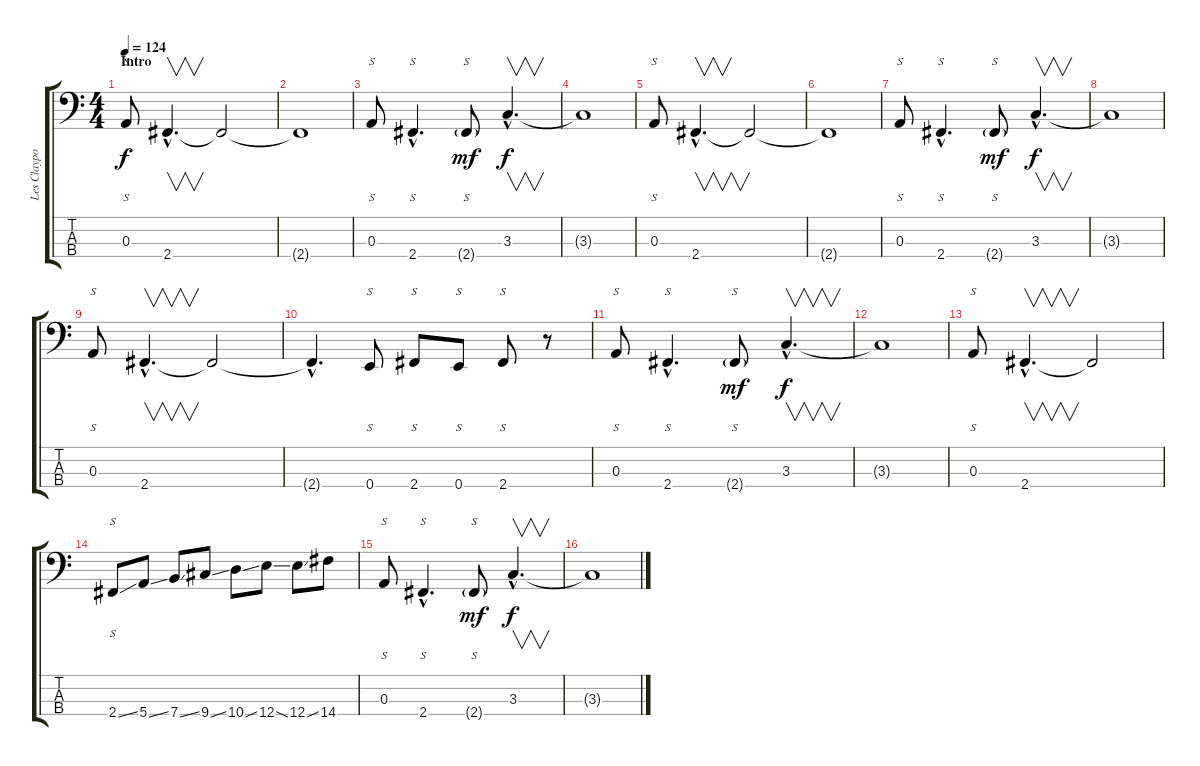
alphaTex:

\track ("Les Claypool / Bass" "Les Claypo") {instrument slapbass2}
\staff {score tabs}
\tuning (G2 D2 A1 E1) {hide}
\ts (4 4)
\section ("" "Intro")
\tempo 124
\clef f4
\ks c
0.3.8{s dy f instrument slapbass2} 2.4{hac}.4{v d} 2.4{t}.2 |
2.4{t}.1 |
0.3.8{s} 2.4{hac}.4{s d} 2.4{g}.8{s dy mf} 3.3{hac}.4{v d dy f} |
3.3{t}.1 |
0.3.8{s} 2.4{hac}.4{v d} 2.4{t}.2 |
2.4{t}.1 |
0.3.8{s} 2.4{hac}.4{s d} 2.4{g}.8{s dy mf} 3.3{hac}.4{v d dy f} |
3.3{t}.1 |
0.3.8{s} 2.4{hac}.4{v d} 2.4{t}.2 |
2.4{hac t}.4{d} 0.4.8{s} 2.4.8{s} 0.4.8{s} 2.4.8{s} r.8 |
0.3.8{s} 2.4{hac}.4{s d} 2.4{g}.8{s dy mf} 3.3{hac}.4{v d dy f} |
3.3{t}.1 |
0.3.8{s} 2.4{hac}.4{v d} 2.4{t}.2 |
2.4{ss}.8{s} 5.4{ss}.8 7.4{ss}.8 9.4{ss}.8 10.4{ss}.8 12.4{ss}.8 12.4{ss}.8 14.4.8 |
0.3.8{s} 2.4{hac}.4{s d} 2.4{g}.8{s dy mf} 3.3{hac}.4{v d dy f} |
3.3{t}.1
